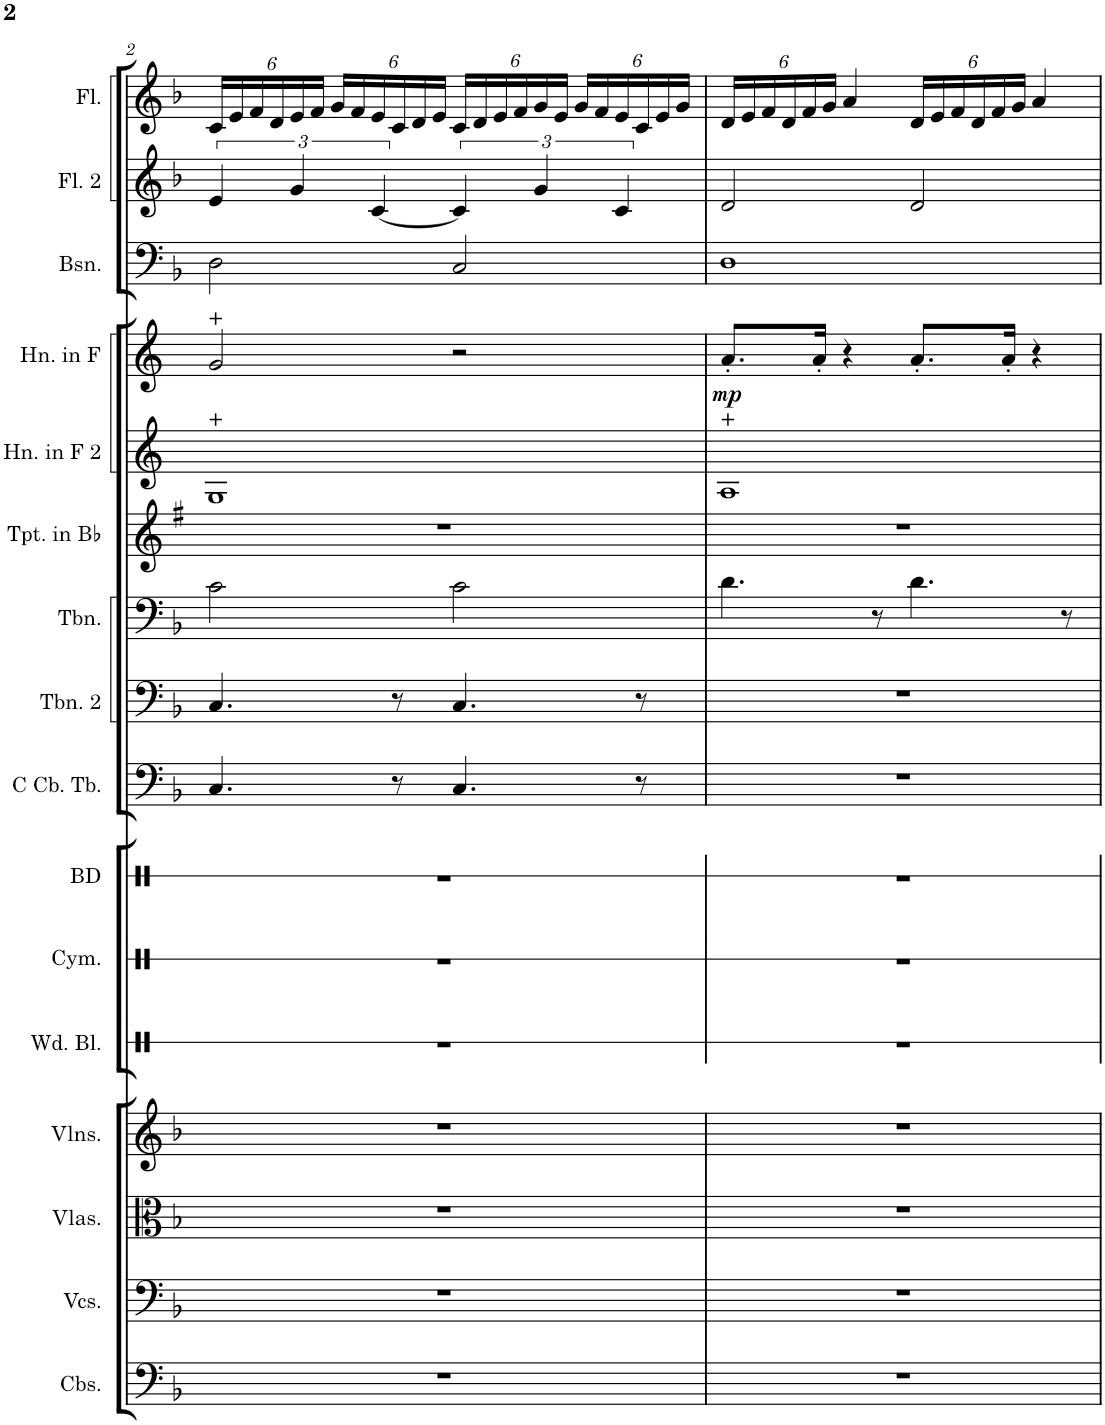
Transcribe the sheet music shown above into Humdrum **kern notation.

**kern	**kern	**kern	**kern	**kern	**kern	**kern	**kern	**kern	**kern	**kern	**kern	**kern	**dynam	**kern	**kern	**kern
*part16	*part15	*part14	*part13	*part12	*part11	*part10	*part9	*part8	*part7	*part6	*part5	*part4	*part4	*part3	*part2	*part1
*staff16	*staff15	*staff14	*staff13	*staff12	*staff11	*staff10	*staff9	*staff8	*staff7	*staff6	*staff5	*staff4	*staff4	*staff3	*staff2	*staff1
*I"Contrabasses	*I"Violoncellos	*I"Violas	*I"Violins	*I"Wood Blocks	*I"Cymbals	*I"Bass Drum	*I"C Contrabass Tuba	*I"Trombone 2	*I"Trombone	*I"Trumpet in Bb	*I"Horn in F 2	*I"Horn in F	*	*I"Bassoon	*I"Flute 2	*I"Flute
*I'Cbs.	*I'Vcs.	*I'Vlas.	*I'Vlns.	*I'Wd. Bl.	*I'Cym.	*I'BD	*I'C Cb. Tb.	*I'Tbn. 2	*I'Tbn.	*I'Tpt. in Bb	*I'Hn. in F 2	*I'Hn. in F	*	*I'Bsn.	*I'Fl. 2	*I'Fl.
!!LO:PB:g=z
*clefF4	*clefF4	*clefC3	*clefG2	*clefX	*clefX	*clefX	*clefF4	*clefF4	*clefF4	*clefG2	*clefG2	*clefG2	*	*clefF4	*clefG2	*clefG2
*Trd7c12	*	*	*	*	*	*	*	*	*	*Trd1c2	*Trd4c7	*Trd4c7	*	*	*	*
*k[b-]	*k[b-]	*k[b-]	*k[b-]	*k[]	*k[]	*k[]	*k[b-]	*k[b-]	*k[b-]	*k[f#]	*k[]	*k[]	*	*k[b-]	*k[b-]	*k[b-]
*M4/4	*M4/4	*M4/4	*M4/4	*M4/4	*M4/4	*M4/4	*M4/4	*M4/4	*M4/4	*M4/4	*M4/4	*M4/4	*	*M4/4	*M4/4	*M4/4
*	*	*	*	*	*	*	*	*	*	*	*	*	*	*	*	*Xbrackettup
=2	=2	=2	=2	=2	=2	=2	=2	=2	=2	=2	=2	=2	=2	=2	=2	=2
1r	1r	1r	1r	1r	1r	1r	4.C/	4.C/	2c\	1r	1G	2g/	.	2D\	6e/	24c/LL
.	.	.	.	.	.	.	.	.	.	.	.	.	.	.	.	24e/
.	.	.	.	.	.	.	.	.	.	.	.	.	.	.	.	24f/
.	.	.	.	.	.	.	.	.	.	.	.	.	.	.	.	24d/
.	.	.	.	.	.	.	.	.	.	.	.	.	.	.	6g/	24e/
.	.	.	.	.	.	.	.	.	.	.	.	.	.	.	.	24f/JJ
.	.	.	.	.	.	.	.	.	.	.	.	.	.	.	.	24g/LL
.	.	.	.	.	.	.	.	.	.	.	.	.	.	.	.	24f/
.	.	.	.	.	.	.	.	.	.	.	.	.	.	.	[6c/	24e/
.	.	.	.	.	.	.	8r	8r	.	.	.	.	.	.	.	24c/
.	.	.	.	.	.	.	.	.	.	.	.	.	.	.	.	24d/
.	.	.	.	.	.	.	.	.	.	.	.	.	.	.	.	24e/JJ
.	.	.	.	.	.	.	4.C/	4.C/	2c\	.	.	2r	.	2C/	6c/]	24c/LL
.	.	.	.	.	.	.	.	.	.	.	.	.	.	.	.	24d/
.	.	.	.	.	.	.	.	.	.	.	.	.	.	.	.	24e/
.	.	.	.	.	.	.	.	.	.	.	.	.	.	.	.	24f/
.	.	.	.	.	.	.	.	.	.	.	.	.	.	.	6g/	24g/
.	.	.	.	.	.	.	.	.	.	.	.	.	.	.	.	24e/JJ
.	.	.	.	.	.	.	.	.	.	.	.	.	.	.	.	24g/LL
.	.	.	.	.	.	.	.	.	.	.	.	.	.	.	.	24f/
.	.	.	.	.	.	.	.	.	.	.	.	.	.	.	6c/	24e/
.	.	.	.	.	.	.	8r	8r	.	.	.	.	.	.	.	24c/
.	.	.	.	.	.	.	.	.	.	.	.	.	.	.	.	24e/
.	.	.	.	.	.	.	.	.	.	.	.	.	.	.	.	24g/JJ
=3	=3	=3	=3	=3	=3	=3	=3	=3	=3	=3	=3	=3	=3	=3	=3	=3
!	!	!	!	!	!	!	!	!	!	!	!	!	!LO:DY:b	!	!	!
1r	1r	1r	1r	1r	1r	1r	1r	1r	4.d\	1r	1A	8.a'/L	mp	1D	2d/	24d/LL
.	.	.	.	.	.	.	.	.	.	.	.	.	.	.	.	24e/
.	.	.	.	.	.	.	.	.	.	.	.	.	.	.	.	24f/
.	.	.	.	.	.	.	.	.	.	.	.	.	.	.	.	24d/
.	.	.	.	.	.	.	.	.	.	.	.	.	.	.	.	24f/
.	.	.	.	.	.	.	.	.	.	.	.	16a'/Jk	.	.	.	.
.	.	.	.	.	.	.	.	.	.	.	.	.	.	.	.	24g/JJ
.	.	.	.	.	.	.	.	.	.	.	.	4r	.	.	.	4a/
.	.	.	.	.	.	.	.	.	8r	.	.	.	.	.	.	.
.	.	.	.	.	.	.	.	.	4.d\	.	.	8.a'/L	.	.	2d/	24d/LL
.	.	.	.	.	.	.	.	.	.	.	.	.	.	.	.	24e/
.	.	.	.	.	.	.	.	.	.	.	.	.	.	.	.	24f/
.	.	.	.	.	.	.	.	.	.	.	.	.	.	.	.	24d/
.	.	.	.	.	.	.	.	.	.	.	.	.	.	.	.	24f/
.	.	.	.	.	.	.	.	.	.	.	.	16a'/Jk	.	.	.	.
.	.	.	.	.	.	.	.	.	.	.	.	.	.	.	.	24g/JJ
.	.	.	.	.	.	.	.	.	.	.	.	4r	.	.	.	4a/
.	.	.	.	.	.	.	.	.	8r	.	.	.	.	.	.	.
=	=	=	=	=	=	=	=	=	=	=	=	=	=	=	=	=
*-	*-	*-	*-	*-	*-	*-	*-	*-	*-	*-	*-	*-	*-	*-	*-	*-
